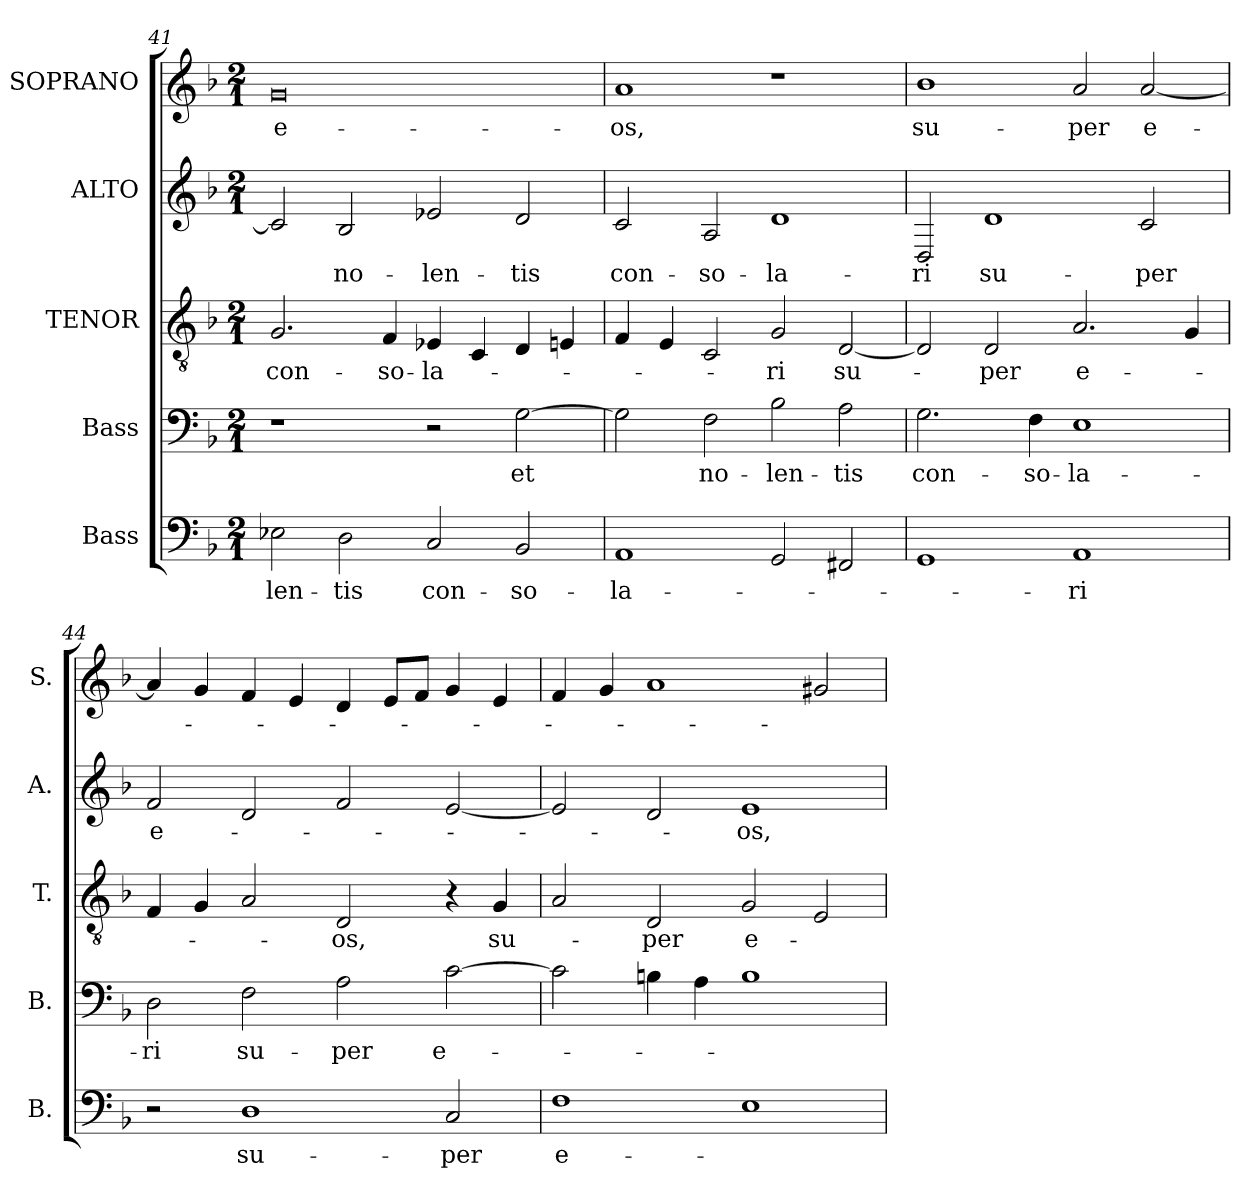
**kern	**text	**kern	**text	**kern	**text	**kern	**text	**kern	**text
*part5	*part5	*part4	*part4	*part3	*part3	*part2	*part2	*part1	*part1
*staff5	*staff5	*staff4	*staff4	*staff3	*staff3	*staff2	*staff2	*staff1	*staff1
*I"Bass	*	*I"Bass	*	*I"TENOR	*	*I"ALTO	*	*I"SOPRANO	*
*I'B.	*	*I'B.	*	*I'T.	*	*I'A.	*	*I'S.	*
*clefF4	*	*clefF4	*	*clefGv2	*	*clefG2	*	*clefG2	*
*	*	*	*	*ITrd7c12	*	*	*	*	*
*k[b-]	*	*k[b-]	*	*k[b-]	*	*k[b-]	*	*k[b-]	*
*F:	*	*F:	*	*F:	*	*F:	*	*F:	*
*M2/1	*	*M2/1	*	*M2/1	*	*M2/1	*	*M2/1	*
=41	=41	=41	=41	=41	=41	=41	=41	=41	=41
!	!LO:LY:b:color=#000000	!	!	!	!	!	!	!	!
!	!	!	!	!	!LO:LY:b:color=#000000	!	!	!	!
!	!	!	!	!	!	!	!	!	!LO:LY:b:color=#000000
2E-Xi\	-len-	1r	.	2.GGi/	con-	2ci/]	.	0gi	e-
!	!LO:LY:b:color=#000000	!	!	!	!	!	!	!	!
!	!	!	!	!	!	!	!LO:LY:b:color=#000000	!	!
2Di\	-tis	.	.	.	.	2B-i/	no-	.	.
!	!	!	!	!	!LO:LY:b:color=#000000	!	!	!	!
.	.	.	.	4FFi/	-so-	.	.	.	.
!	!LO:LY:b:color=#000000	!	!	!	!	!	!	!	!
!	!	!	!	!	!LO:LY:b:color=#000000	!	!	!	!
!	!	!	!	!	!	!	!LO:LY:b:color=#000000	!	!
2Ci/	con-	2r	.	4EE-Xi/	-la-	2e-Xi/	-len-	.	.
.	.	.	.	4CCi/	.	.	.	.	.
!	!LO:LY:b:color=#000000	!	!	!	!	!	!	!	!
!	!	!	!LO:LY:b:color=#000000	!	!	!	!	!	!
!	!	!	!	!	!	!	!LO:LY:b:color=#000000	!	!
2BB-i/	-so-	[2Gi\	et	4DDi/	.	2di/	-tis	.	.
.	.	.	.	4EEni/	.	.	.	.	.
=42	=42	=42	=42	=42	=42	=42	=42	=42	=42
!	!LO:LY:b:color=#000000	!	!	!	!	!	!	!	!
!	!	!	!	!	!	!	!LO:LY:b:color=#000000	!	!
!	!	!	!	!	!	!	!	!	!LO:LY:b:color=#000000
1AAi	-la-	2Gi\]	.	4FFi/	.	2ci/	con-	1ai	-os,
.	.	.	.	4EEi/	.	.	.	.	.
!	!	!	!LO:LY:b:color=#000000	!	!	!	!	!	!
!	!	!	!	!	!	!	!LO:LY:b:color=#000000	!	!
.	.	2Fi\	no-	2CCi/	.	2Ai/	-so-	.	.
!	!	!	!LO:LY:b:color=#000000	!	!	!	!	!	!
!	!	!	!	!	!LO:LY:b:color=#000000	!	!	!	!
!	!	!	!	!	!	!	!LO:LY:b:color=#000000	!	!
2GGi/	.	2B-i\	-len-	2GGi/	-ri	1di	-la-	1r	.
!	!	!	!LO:LY:b:color=#000000	!	!	!	!	!	!
!	!	!	!	!	!LO:LY:b:color=#000000	!	!	!	!
2FF#Xi/	.	2Ai\	-tis	[2DDi/	su-	.	.	.	.
=43	=43	=43	=43	=43	=43	=43	=43	=43	=43
!	!	!	!LO:LY:b:color=#000000	!	!	!	!	!	!
!	!	!	!	!	!	!	!LO:LY:b:color=#000000	!	!
!	!	!	!	!	!	!	!	!	!LO:LY:b:color=#000000
1GGi	.	2.Gi\	con-	2DDi/]	.	2Di/	-ri	1b-i	su-
!	!	!	!	!	!LO:LY:b:color=#000000	!	!	!	!
!	!	!	!	!	!	!	!LO:LY:b:color=#000000	!	!
.	.	.	.	2DDi/	-per	1di	su-	.	.
!	!	!	!LO:LY:b:color=#000000	!	!	!	!	!	!
.	.	4Fi\	-so-	.	.	.	.	.	.
!	!LO:LY:b:color=#000000	!	!	!	!	!	!	!	!
!	!	!	!LO:LY:b:color=#000000	!	!	!	!	!	!
!	!	!	!	!	!LO:LY:b:color=#000000	!	!	!	!
!	!	!	!	!	!	!	!	!	!LO:LY:b:color=#000000
1AAi	-ri	1Ei	-la-	2.AAi/	e-	.	.	2ai/	-per
!	!	!	!	!	!	!	!LO:LY:b:color=#000000	!	!
!	!	!	!	!	!	!	!	!	!LO:LY:b:color=#000000
.	.	.	.	.	.	2ci/	-per	[2ai/	e-
.	.	.	.	4GGi/	.	.	.	.	.
=44	=44	=44	=44	=44	=44	=44	=44	=44	=44
!	!	!	!LO:LY:b:color=#000000	!	!	!	!	!	!
!	!	!	!	!	!	!	!LO:LY:b:color=#000000	!	!
2r	.	2Di\	-ri	4FFi/	.	2fi/	e-	4ai/]	.
.	.	.	.	4GGi/	.	.	.	4gi/	.
!	!LO:LY:b:color=#000000	!	!	!	!	!	!	!	!
!	!	!	!LO:LY:b:color=#000000	!	!	!	!	!	!
1Di	su-	2Fi\	su-	2AAi/	.	2di/	.	4fi/	.
.	.	.	.	.	.	.	.	4ei/	.
!	!	!	!LO:LY:b:color=#000000	!	!	!	!	!	!
!	!	!	!	!	!LO:LY:b:color=#000000	!	!	!	!
.	.	2Ai\	-per	2DDi/	-os,	2fi/	.	4di/	.
.	.	.	.	.	.	.	.	8ei/L	.
.	.	.	.	.	.	.	.	8fi/J	.
!	!LO:LY:b:color=#000000	!	!	!	!	!	!	!	!
!	!	!	!LO:LY:b:color=#000000	!	!	!	!	!	!
2Ci/	-per	[2ci\	e-	4r	.	[2ei/	.	4gi/	.
!	!	!	!	!	!LO:LY:b:color=#000000	!	!	!	!
.	.	.	.	4GGi/	su-	.	.	4ei/	.
=45	=45	=45	=45	=45	=45	=45	=45	=45	=45
!	!LO:LY:b:color=#000000	!	!	!	!	!	!	!	!
1Fi	e-	2ci\]	.	2AAi/	.	2ei/]	.	4fi/	.
.	.	.	.	.	.	.	.	4gi/	.
!	!	!	!	!	!LO:LY:b:color=#000000	!	!	!	!
.	.	4Bni\	.	2DDi/	-per	2di/	.	1ai	.
.	.	4Ai\	.	.	.	.	.	.	.
!	!	!	!	!	!LO:LY:b:color=#000000	!	!	!	!
!	!	!	!	!	!	!	!LO:LY:b:color=#000000	!	!
1Ei	.	1Bi	.	2GGi/	e-	1ei	-os,	.	.
.	.	.	.	2EEi/	.	.	.	2g#Xi/	.
=	=	=	=	=	=	=	=	=	=
*-	*-	*-	*-	*-	*-	*-	*-	*-	*-
